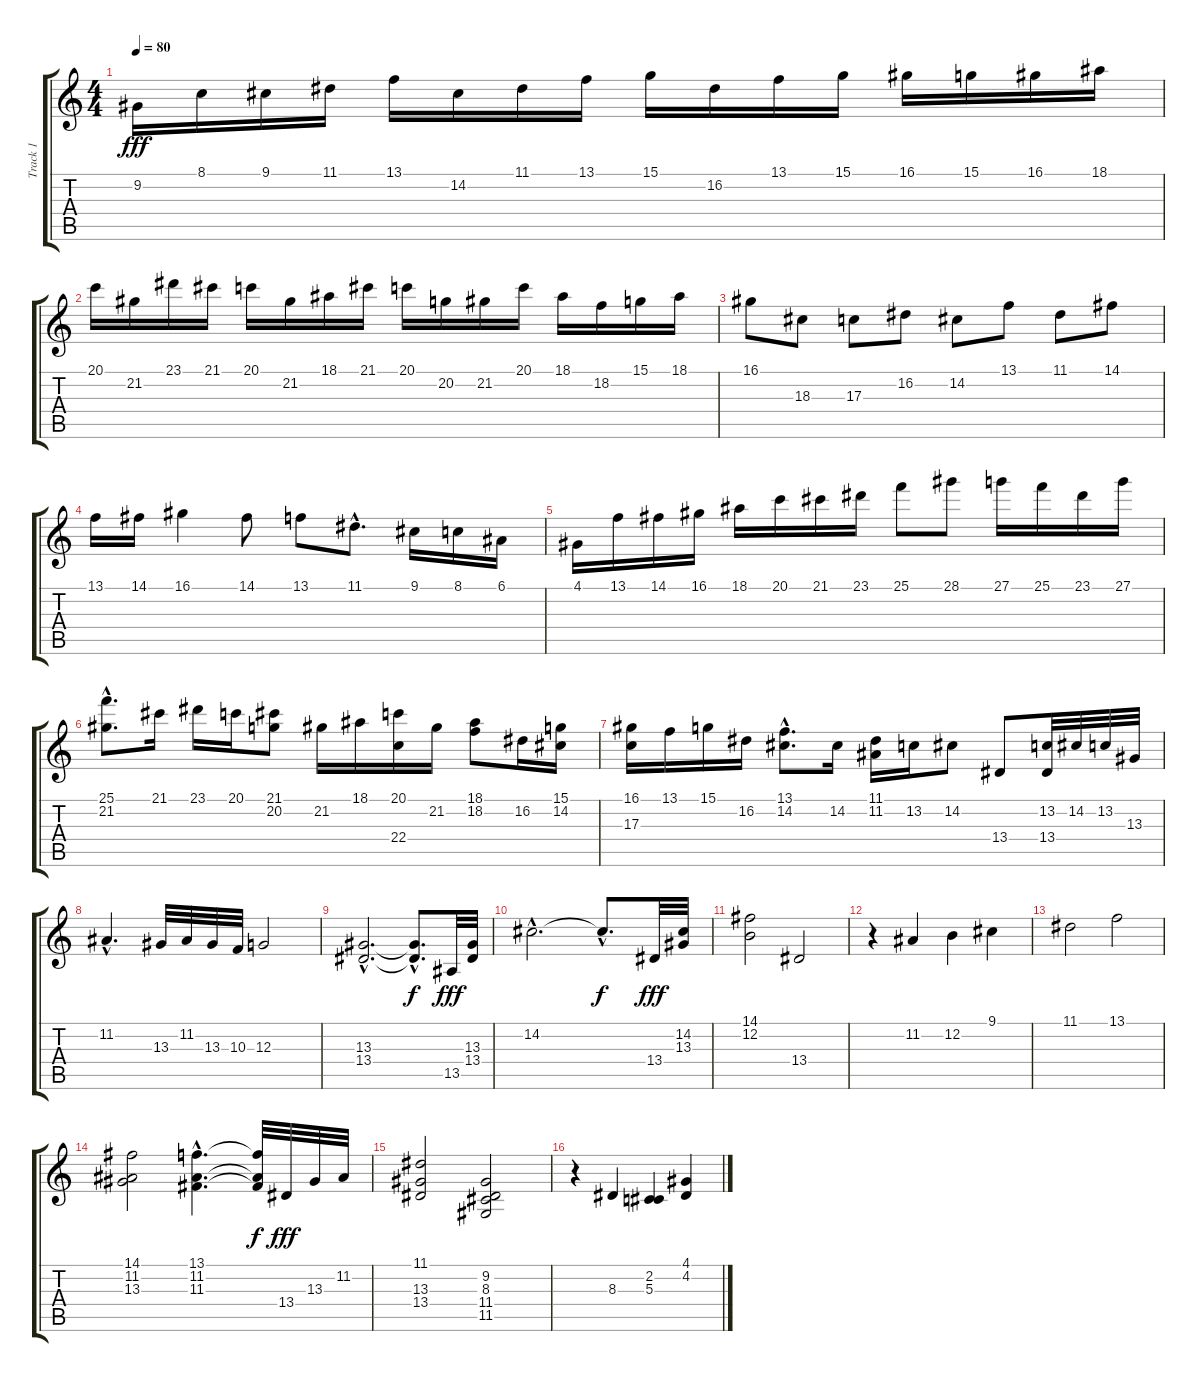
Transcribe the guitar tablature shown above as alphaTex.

\track ("Track 1" "Track 1") {instrument acousticgrandpiano}
\staff {score tabs}
\tuning (E4 B3 G3 D3 A2 E2) {hide}
\ts (4 4)
\tempo 80
\clef g2
\ks c
9.2.16{dy fff instrument acousticgrandpiano} 8.1.16 9.1.16 11.1.16 13.1.16 14.2.16 11.1.16 13.1.16 15.1.16 16.2.16 13.1.16 15.1.16 16.1.16 15.1.16 16.1.16 18.1.16 |
20.1.16 21.2.16 23.1.16 21.1.16 20.1.16 21.2.16 18.1.16 21.1.16 20.1.16 20.2.16 21.2.16 20.1.16 18.1.16 18.2.16 15.1.16 18.1.16 |
16.1.8 18.3.8 17.3.8 16.2.8 14.2.8 13.1.8 11.1.8 14.1.8 |
13.1.16 14.1.16 16.1.4 14.1.8 13.1.8 11.1{hac}.8{d} 9.1.16 8.1.16 6.1.16 |
4.1.16 13.1.16 14.1.16 16.1.16 18.1.16 20.1.16 21.1.16 23.1.16 25.1.8 28.1.8 27.1.16 25.1.16 23.1.16 27.1.16 |
(25.1{hac} 21.2{hac}).8{d} 21.1.16 23.1.16 20.1.16 (21.1 20.2).8 21.2.16 18.1.16 (20.1 22.4).16 21.2.16 (18.1 18.2).8 16.2.16 (15.1 14.2).16 |
(16.1 17.3).16 13.1.16 15.1.16 16.2.16 (13.1{hac} 14.2{hac}).8{d} 14.2.16 (11.1 11.2).16 13.2.16 14.2.8 13.4.8 (13.2 13.4).32 14.2.32 13.2.32 13.3.32 |
11.2{hac}.4{d} 13.3.32 11.2.32 13.3.32 10.3.32 12.3.2 |
(13.3{hac} 13.4{hac}).2{d} (13.3{hac t} 13.4{hac t}).8{d dy f} 13.5.32{dy fff} (13.3 13.4).32 |
14.2{hac}.2{d} 14.2{hac t}.8{d dy f} 13.4.32{dy fff} (14.2 13.3).32 |
(14.1 12.2).2 13.4.2 |
r.4 11.2.4 12.2.4 9.1.4 |
11.1.2 13.1.2 |
(14.1 11.2 13.3).2 (13.1{hac} 11.2{hac} 11.3{hac}).4{d} (13.1{t} 11.2{t} 11.3{t}).32{dy f} 13.4.32{dy fff} 13.3.32 11.2.32 |
(11.1 13.3 13.4).2 (9.2 8.3 11.4 11.5).2 |
r.4 8.3.4 (2.2 5.3).4 (4.1 4.2).4
